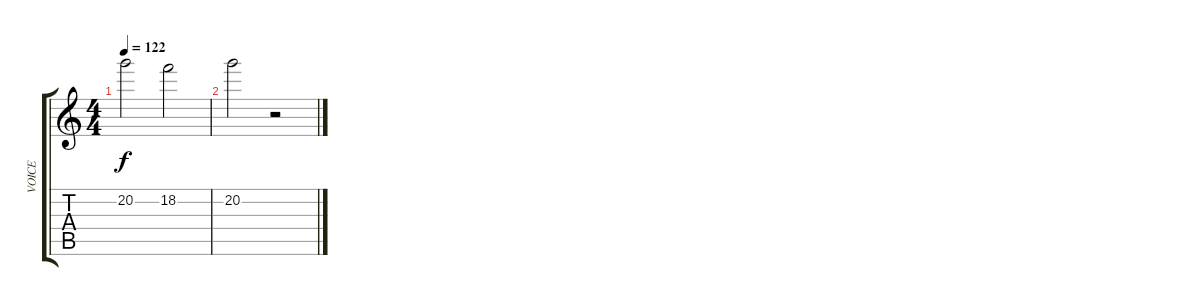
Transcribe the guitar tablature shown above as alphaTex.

\track ("VOICE" "VOICE") {instrument overdrivenguitar}
\staff {score tabs}
\tuning (E4 B3 G3 D3 A2 E2) {hide}
\ts (4 4)
\tempo 122
\clef g2
\ks c
20.2.2{dy f} 18.2.2 |
20.2.2 r.2
